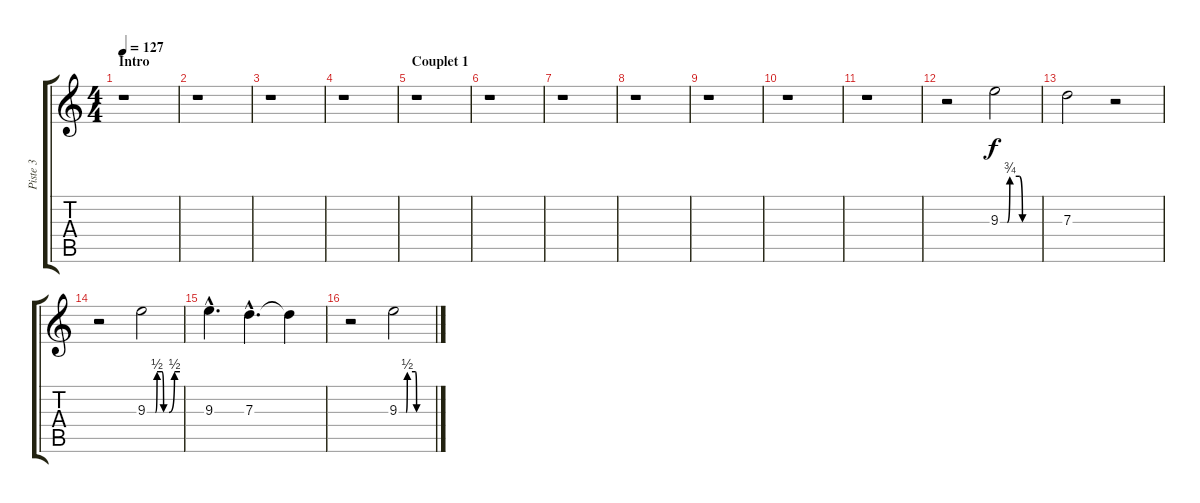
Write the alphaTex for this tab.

\track ("Piste 3" "Piste 3") {instrument distortionguitar}
\staff {score tabs}
\tuning (E4 B3 G3 D3 A2 E2) {hide}
\ts (4 4)
\section ("" "Intro")
\tempo 127
\clef g2
\ks c
r.1{dy f instrument distortionguitar} |
r.1 |
r.1 |
r.1 |
\section ("" "Couplet 1")
r.1 |
r.1 |
r.1 |
r.1 |
r.1 |
r.1 |
r.1 |
r.2 9.3{be (custom 0 0 11 0 15 3 30 3 35 0 45 0 60 0)}.2 |
7.3.2 r.2 |
r.2 9.3{be (custom 0 0 15 0 18 2 27 2 30 0 40 0 50 2 60 2)}.2 |
9.3{hac}.4{d} 7.3{hac}.4{d} 7.3{t}.4 |
r.2 9.3{be (custom 0 0 13 0 15 2 30 2 32 0 45 0 60 0)}.2
